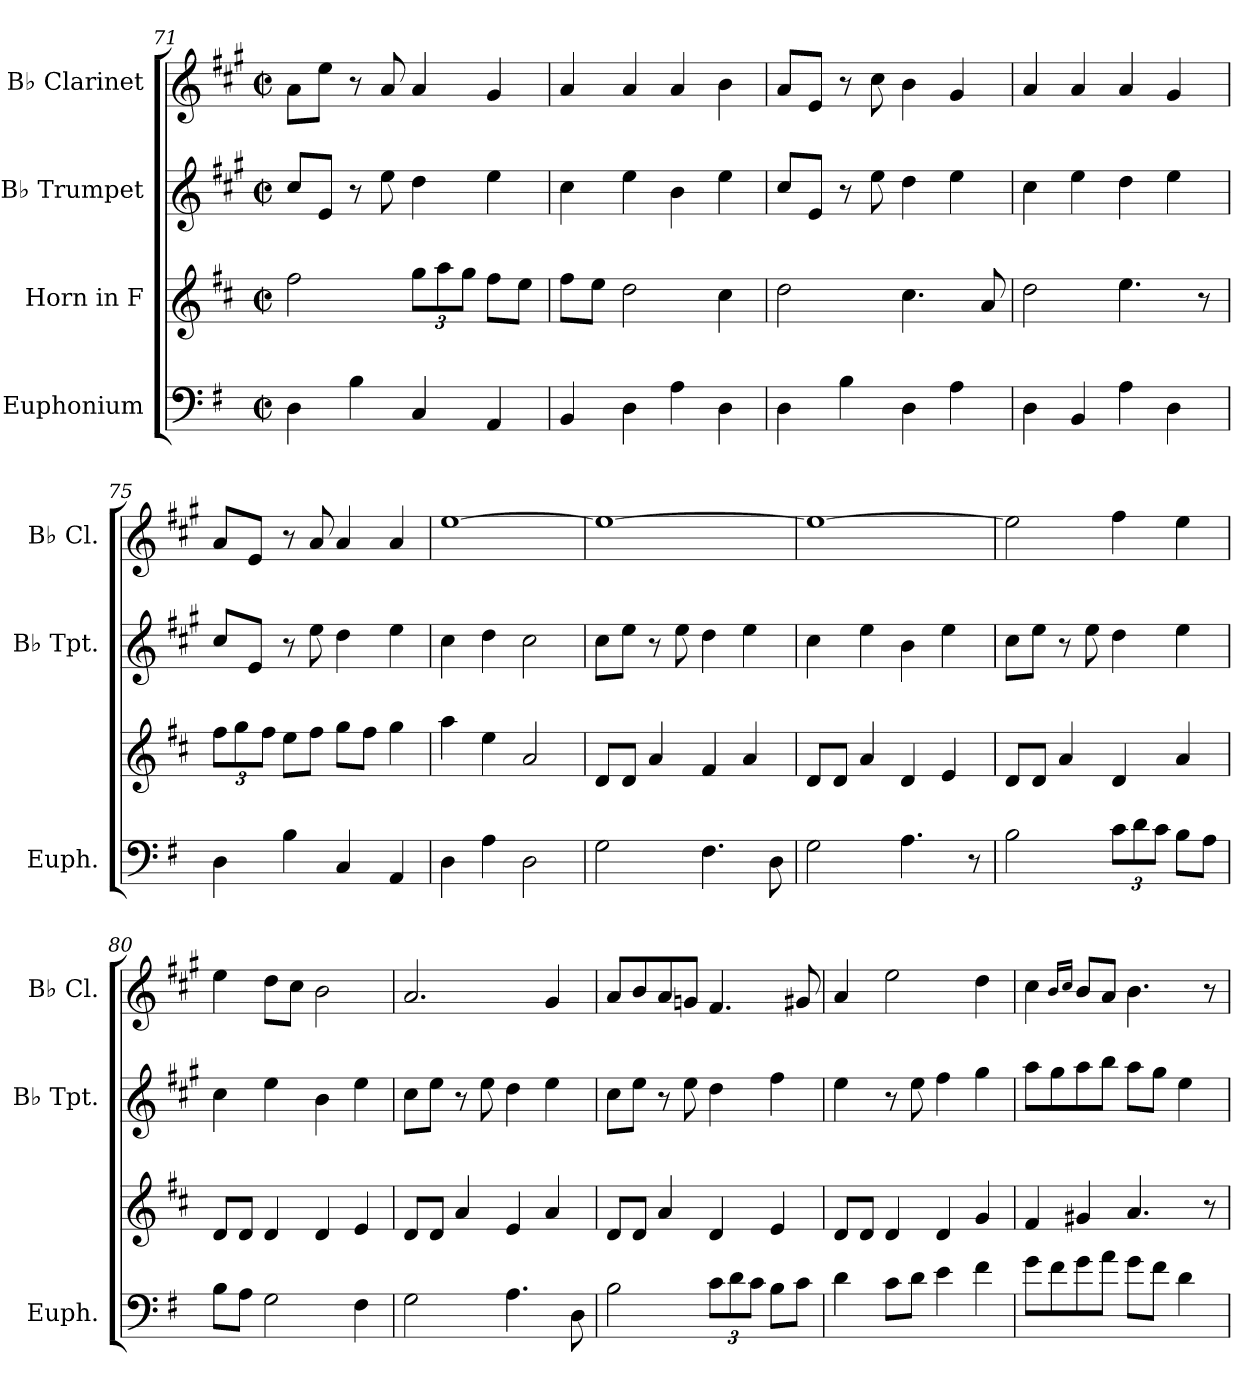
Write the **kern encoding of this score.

**kern	**kern	**kern	**kern
*part4	*part3	*part2	*part1
*staff4	*staff3	*staff2	*staff1
*I"Euphonium	*I"Horn in F	*I"B♭ Trumpet	*I"B♭ Clarinet
*I'Euph.	*	*I'B♭ Tpt.	*I'B♭ Cl.
*clefF4	*clefG2	*clefG2	*clefG2
*	*ITrd4c7	*ITrd1c2	*ITrd1c2
*k[f#]	*k[f#]	*k[f#]	*k[f#]
*M2/2	*M2/2	*M2/2	*M2/2
*met(c|)	*met(c|)	*met(c|)	*met(c|)
=71	=71	=71	=71
4D\	2b\	8b/L	8g\L
.	.	8d/J	8dd\J
4B\	.	8r	8r
.	.	8dd\	8g/
*	*Xbrackettup	*	*
4C/	12cc\L	4cc\	4g/
.	12dd\	.	.
.	12cc\J	.	.
4AA/	8b\L	4dd\	4f#/
.	8a\J	.	.
=72	=72	=72	=72
4BB/	8b\L	4b\	4g/
.	8a\J	.	.
4D\	2g\	4dd\	4g/
4A\	.	4a\	4g/
4D\	4f#\	4dd\	4a\
!!LO:LB:g=z
=73	=73	=73	=73
4D\	2g\	8b/L	8g/L
.	.	8d/J	8d/J
4B\	.	8r	8r
.	.	8dd\	8b\
4D\	4.f#\	4cc\	4a\
4A\	.	4dd\	4f#/
.	8d/	.	.
=74	=74	=74	=74
4D\	2g\	4b\	4g/
4BB/	.	4dd\	4g/
4A\	4.a\	4cc\	4g/
4D\	.	4dd\	4f#/
.	8r	.	.
=75	=75	=75	=75
4D\	12b\L	8b/L	8g/L
.	12cc\	.	.
.	.	8d/J	8d/J
.	12b\J	.	.
4B\	8a\L	8r	8r
.	8b\J	8dd\	8g/
4C/	8cc\L	4cc\	4g/
.	8b\J	.	.
4AA/	4cc\	4dd\	4g/
=76	=76	=76	=76
4D\	4dd\	4b\	[1dd
4A\	4a\	4cc\	.
2D\	2d/	2b\	.
=77	=77	=77	=77
2G\	8G/L	8b\L	1dd_
.	8G/J	8dd\J	.
.	4d/	8r	.
.	.	8dd\	.
4.F#\	4B/	4cc\	.
.	4d/	4dd\	.
8D\	.	.	.
=78	=78	=78	=78
2G\	8G/L	4b\	1dd_
.	8G/J	.	.
.	4d/	4dd\	.
4.A\	4G/	4a\	.
.	4A/	4dd\	.
8r	.	.	.
!!LO:LB:g=z
=79	=79	=79	=79
2B\	8G/L	8b\L	2dd\]
.	8G/J	8dd\J	.
.	4d/	8r	.
.	.	8dd\	.
*Xbrackettup	*	*	*
12c\L	4G/	4cc\	4ee\
12d\	.	.	.
12c\J	.	.	.
8B\L	4d/	4dd\	4dd\
8A\J	.	.	.
=80	=80	=80	=80
8B\L	8G/L	4b\	4dd\
8A\J	8G/J	.	.
2G\	4G/	4dd\	8cc\L
.	.	.	8b\J
.	4G/	4a\	2a\
4F#\	4A/	4dd\	.
=81	=81	=81	=81
2G\	8G/L	8b\L	2.g/
.	8G/J	8dd\J	.
.	4d/	8r	.
.	.	8dd\	.
4.A\	4A/	4cc\	.
.	4d/	4dd\	4f#/
8D\	.	.	.
=82	=82	=82	=82
2B\	8G/L	8b\L	8g/L
.	8G/J	8dd\J	8a/
.	4d/	8r	8g/
.	.	8dd\	8fn/J
12c\L	4G/	4cc\	4.e/
12d\	.	.	.
12c\J	.	.	.
8B\L	4A/	4ee\	.
8c\J	.	.	8f#X/
=83	=83	=83	=83
4d\	8G/L	4dd\	4g/
.	8G/J	.	.
8c\L	4G/	8r	2dd\
8d\J	.	8dd\	.
4e\	4G/	4ee\	.
4f#\	4c/	4ff#\	4cc\
!!LO:PB:g=z
=84	=84	=84	=84
8g\L	4B/	8gg\L	4b\
8f#\	.	8ff#\	.
.	.	.	16qa/LL
.	.	.	16qb/JJ
8g\	4c#X/	8gg\	8a/L
8a\J	.	8aa\J	8g/J
8g\L	4.d/	8gg\L	4.a\
8f#\J	.	8ff#\J	.
4d\	.	4dd\	.
.	8r	.	8r
=	=	=	=
*-	*-	*-	*-
